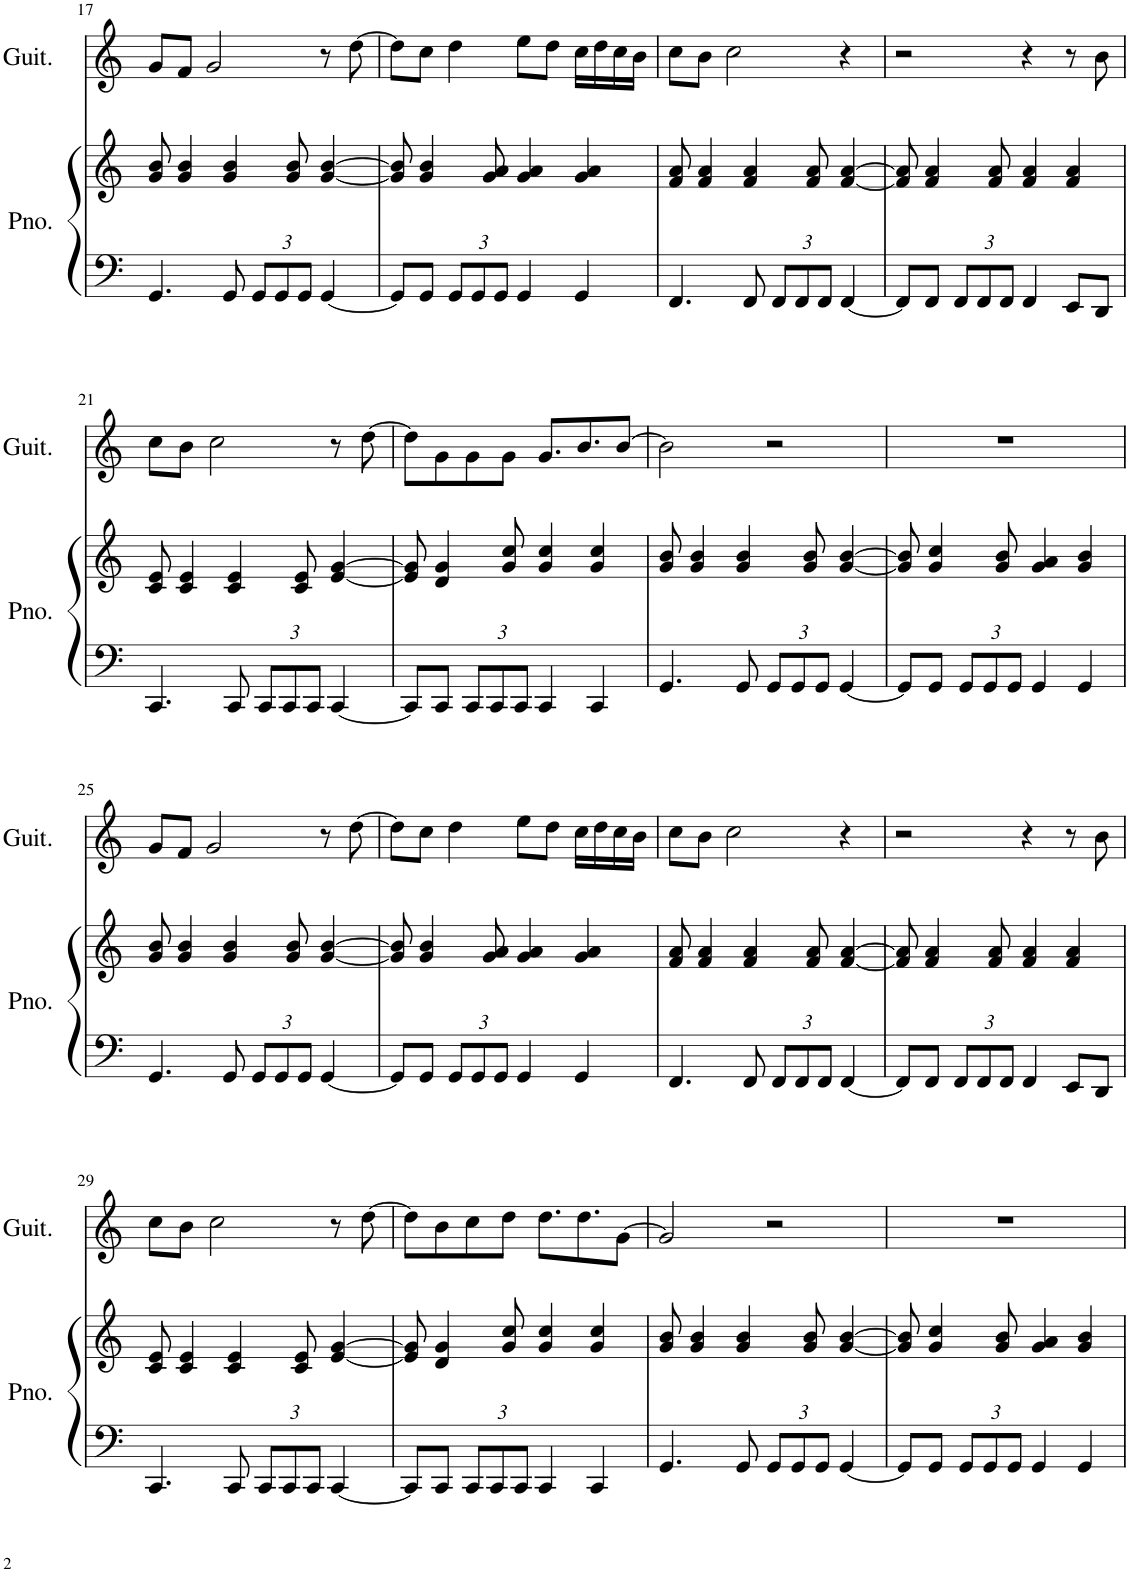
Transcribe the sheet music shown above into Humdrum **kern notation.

**kern	**kern	**kern
*part2	*part2	*part1
*staff3	*staff2	*staff1
*I"Piano	*	*I"Acoustic Guitar
*I'Pno.	*	*I'Guit.
!!LO:PB:g=z
*clefF4	*clefG2	*clefG2
*k[]	*k[]	*k[]
*M4/4	*M4/4	*M4/4
=17	=17	=17
4.GG/	8g/ 8b/	8g/L
.	4g/ 4b/	8f/J
.	.	2g/
8GG/	4g/ 4b/	.
*Xbrackettup	*	*
12GG/L	.	.
12GG/	.	.
.	8g/ 8b/	.
12GG/J	.	.
[4GG/	[4g/ [4b/	8r
.	.	[8dd\
=18	=18	=18
8GG/L]	8g/] 8b/]	8dd\L]
8GG/J	4g/ 4b/	8cc\J
12GG/L	.	4dd\
12GG/	.	.
.	8g/ 8a/	.
12GG/J	.	.
4GG/	4g/ 4a/	8ee\L
.	.	8dd\J
4GG/	4g/ 4a/	16cc\LL
.	.	16dd\
.	.	16cc\
.	.	16b\JJ
=19	=19	=19
4.FF/	8f/ 8a/	8cc\L
.	4f/ 4a/	8b\J
.	.	2cc\
8FF/	4f/ 4a/	.
12FF/L	.	.
12FF/	.	.
.	8f/ 8a/	.
12FF/J	.	.
[4FF/	[4f/ [4a/	4r
=20	=20	=20
8FF/L]	8f/] 8a/]	2r
8FF/J	4f/ 4a/	.
12FF/L	.	.
12FF/	.	.
.	8f/ 8a/	.
12FF/J	.	.
4FF/	4f/ 4a/	4r
8EE/L	4f/ 4a/	8r
8DD/J	.	8b\
!!LO:LB:g=z
=21	=21	=21
4.CC/	8c/ 8e/	8cc\L
.	4c/ 4e/	8b\J
.	.	2cc\
8CC/	4c/ 4e/	.
12CC/L	.	.
12CC/	.	.
.	8c/ 8e/	.
12CC/J	.	.
[4CC/	[4e/ [4g/	8r
.	.	[8dd\
=22	=22	=22
8CC/L]	8e/] 8g/]	8dd\L]
8CC/J	4d/ 4g/	8g\
12CC/L	.	8g\
12CC/	.	.
.	8g/ 8cc/	8g\J
12CC/J	.	.
4CC/	4g/ 4cc/	8.g/L
.	.	8.b/
4CC/	4g/ 4cc/	.
.	.	[8b/J
=23	=23	=23
4.GG/	8g/ 8b/	2b\]
.	4g/ 4b/	.
8GG/	4g/ 4b/	.
12GG/L	.	2r
12GG/	.	.
.	8g/ 8b/	.
12GG/J	.	.
[4GG/	[4g/ [4b/	.
=24	=24	=24
8GG/L]	8g/] 8b/]	1r
8GG/J	4g/ 4cc/	.
12GG/L	.	.
12GG/	.	.
.	8g/ 8b/	.
12GG/J	.	.
4GG/	4g/ 4a/	.
4GG/	4g/ 4b/	.
!!LO:LB:g=z
=25	=25	=25
4.GG/	8g/ 8b/	8g/L
.	4g/ 4b/	8f/J
.	.	2g/
8GG/	4g/ 4b/	.
12GG/L	.	.
12GG/	.	.
.	8g/ 8b/	.
12GG/J	.	.
[4GG/	[4g/ [4b/	8r
.	.	[8dd\
=26	=26	=26
8GG/L]	8g/] 8b/]	8dd\L]
8GG/J	4g/ 4b/	8cc\J
12GG/L	.	4dd\
12GG/	.	.
.	8g/ 8a/	.
12GG/J	.	.
4GG/	4g/ 4a/	8ee\L
.	.	8dd\J
4GG/	4g/ 4a/	16cc\LL
.	.	16dd\
.	.	16cc\
.	.	16b\JJ
=27	=27	=27
4.FF/	8f/ 8a/	8cc\L
.	4f/ 4a/	8b\J
.	.	2cc\
8FF/	4f/ 4a/	.
12FF/L	.	.
12FF/	.	.
.	8f/ 8a/	.
12FF/J	.	.
[4FF/	[4f/ [4a/	4r
=28	=28	=28
8FF/L]	8f/] 8a/]	2r
8FF/J	4f/ 4a/	.
12FF/L	.	.
12FF/	.	.
.	8f/ 8a/	.
12FF/J	.	.
4FF/	4f/ 4a/	4r
8EE/L	4f/ 4a/	8r
8DD/J	.	8b\
!!LO:LB:g=z
=29	=29	=29
4.CC/	8c/ 8e/	8cc\L
.	4c/ 4e/	8b\J
.	.	2cc\
8CC/	4c/ 4e/	.
12CC/L	.	.
12CC/	.	.
.	8c/ 8e/	.
12CC/J	.	.
[4CC/	[4e/ [4g/	8r
.	.	[8dd\
=30	=30	=30
8CC/L]	8e/] 8g/]	8dd\L]
8CC/J	4d/ 4g/	8b\
12CC/L	.	8cc\
12CC/	.	.
.	8g/ 8cc/	8dd\J
12CC/J	.	.
4CC/	4g/ 4cc/	8.dd\L
.	.	8.dd\
4CC/	4g/ 4cc/	.
.	.	[8g\J
=31	=31	=31
4.GG/	8g/ 8b/	2g/]
.	4g/ 4b/	.
8GG/	4g/ 4b/	.
12GG/L	.	2r
12GG/	.	.
.	8g/ 8b/	.
12GG/J	.	.
[4GG/	[4g/ [4b/	.
=32	=32	=32
8GG/L]	8g/] 8b/]	1r
8GG/J	4g/ 4cc/	.
12GG/L	.	.
12GG/	.	.
.	8g/ 8b/	.
12GG/J	.	.
4GG/	4g/ 4a/	.
4GG/	4g/ 4b/	.
=	=	=
*-	*-	*-
